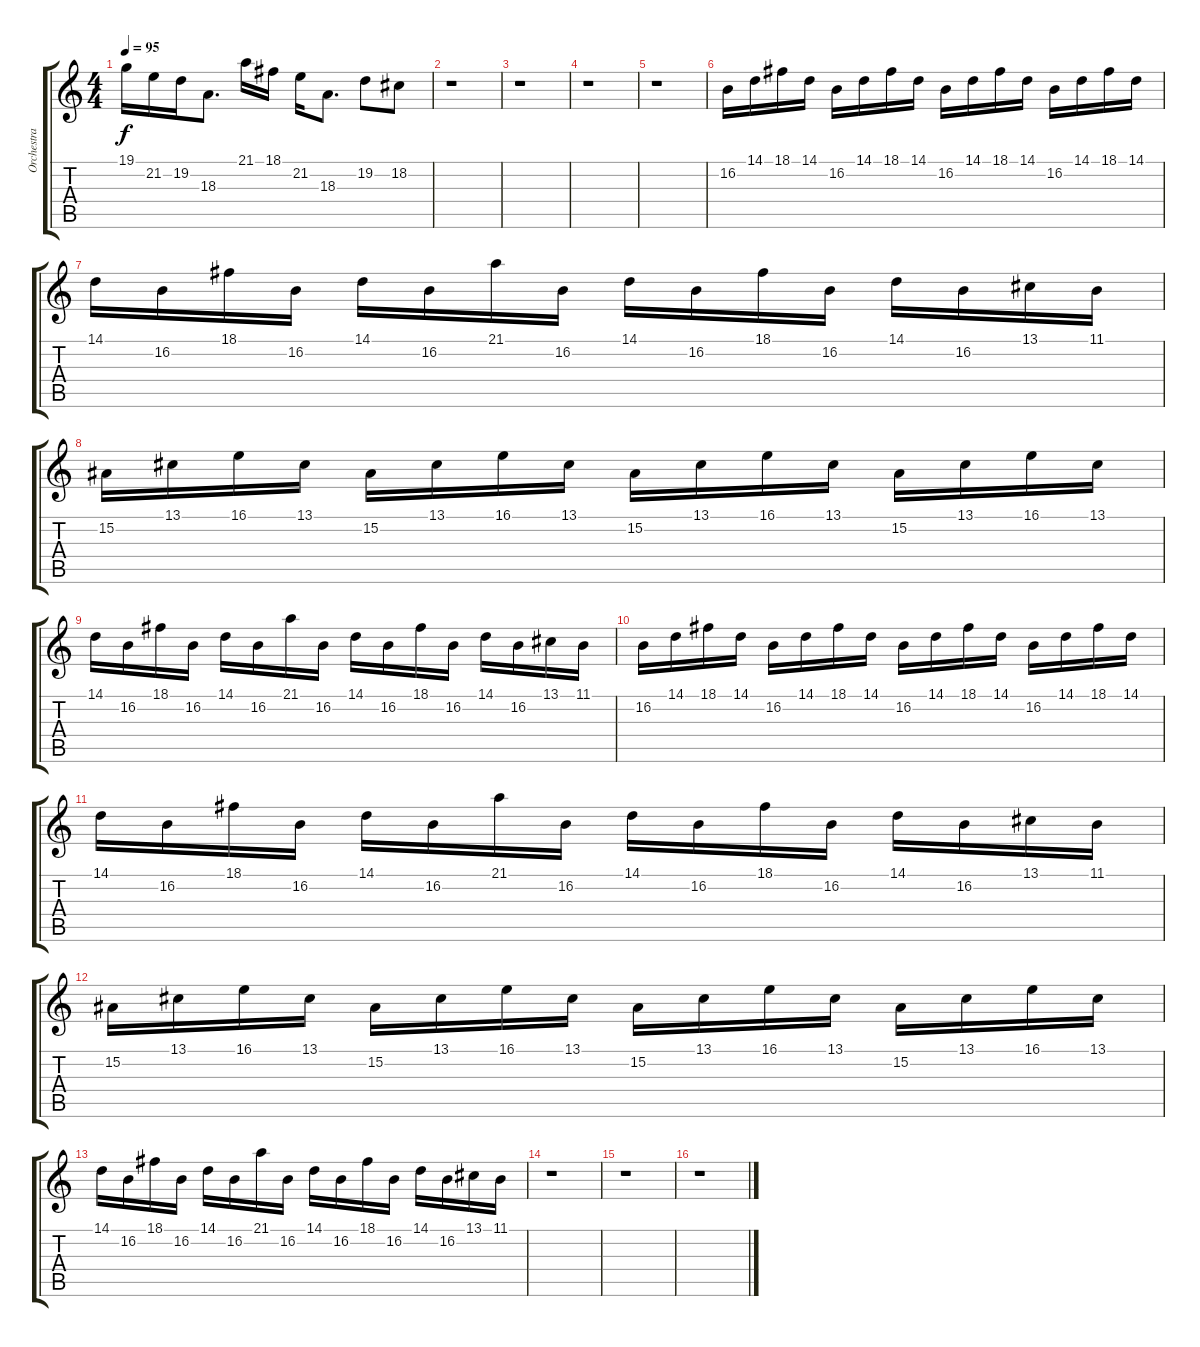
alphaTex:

\track ("Orchestra" "Orchestra") {instrument stringensemble1}
\staff {score tabs}
\tuning (C4 G3 Eb3 Bb2 F2 C2) {hide}
\ts (4 4)
\tempo 95
\clef g2
\ks c
19.1.16{dy f} 21.2.16 19.2.16 18.3.8{d} 21.1.16 18.1.16 21.2.16 18.3.8{d} 19.2.8 18.2.8 |
r.1 |
r.1 |
r.1 |
r.1 |
16.2.16 14.1.16 18.1.16 14.1.16 16.2.16 14.1.16 18.1.16 14.1.16 16.2.16 14.1.16 18.1.16 14.1.16 16.2.16 14.1.16 18.1.16 14.1.16 |
14.1.16 16.2.16 18.1.16 16.2.16 14.1.16 16.2.16 21.1.16 16.2.16 14.1.16 16.2.16 18.1.16 16.2.16 14.1.16 16.2.16 13.1.16 11.1.16 |
15.2.16 13.1.16 16.1.16 13.1.16 15.2.16 13.1.16 16.1.16 13.1.16 15.2.16 13.1.16 16.1.16 13.1.16 15.2.16 13.1.16 16.1.16 13.1.16 |
14.1.16 16.2.16 18.1.16 16.2.16 14.1.16 16.2.16 21.1.16 16.2.16 14.1.16 16.2.16 18.1.16 16.2.16 14.1.16 16.2.16 13.1.16 11.1.16 |
16.2.16 14.1.16 18.1.16 14.1.16 16.2.16 14.1.16 18.1.16 14.1.16 16.2.16 14.1.16 18.1.16 14.1.16 16.2.16 14.1.16 18.1.16 14.1.16 |
14.1.16 16.2.16 18.1.16 16.2.16 14.1.16 16.2.16 21.1.16 16.2.16 14.1.16 16.2.16 18.1.16 16.2.16 14.1.16 16.2.16 13.1.16 11.1.16 |
15.2.16 13.1.16 16.1.16 13.1.16 15.2.16 13.1.16 16.1.16 13.1.16 15.2.16 13.1.16 16.1.16 13.1.16 15.2.16 13.1.16 16.1.16 13.1.16 |
14.1.16 16.2.16 18.1.16 16.2.16 14.1.16 16.2.16 21.1.16 16.2.16 14.1.16 16.2.16 18.1.16 16.2.16 14.1.16 16.2.16 13.1.16 11.1.16 |
r.1 |
r.1 |
r.1
